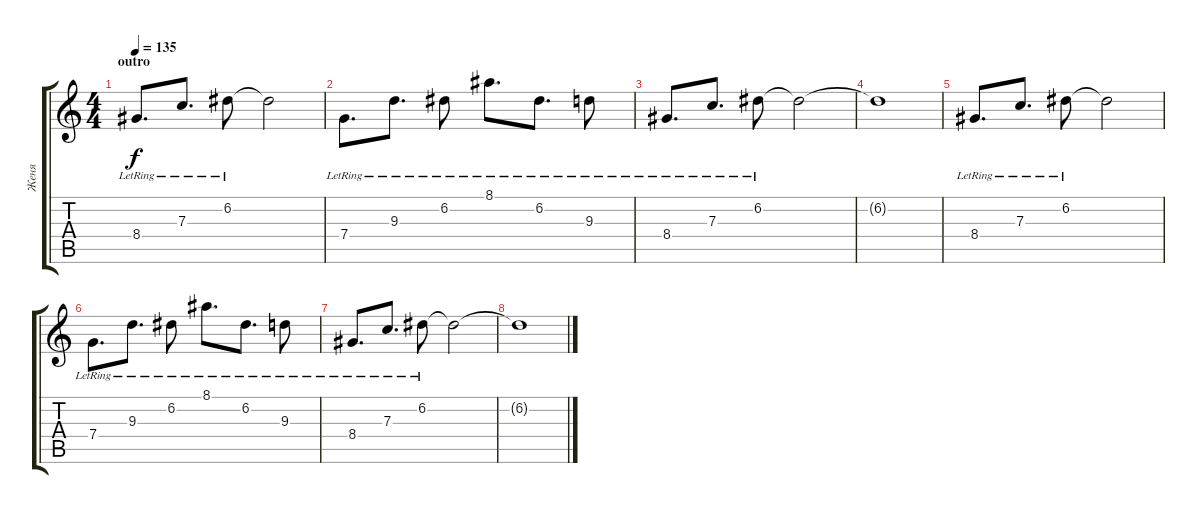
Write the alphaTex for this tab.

\track ("Женя" "Женя") {instrument distortionguitar}
\staff {score tabs}
\tuning (D4 A3 F3 C3 G2 C2) {hide}
\ts (4 4)
\section ("" "outro")
\tempo 135
\clef g2
\ks c
8.4{lr}.8{d dy f instrument electricguitarclean} 7.3{lr}.8{d} 6.2{lr}.8 6.2{t}.2 |
7.4{lr}.8{d} 9.3{lr}.8{d} 6.2{lr}.8 8.1{lr}.8{d} 6.2{lr}.8{d} 9.3{lr}.8 |
8.4{lr}.8{d} 7.3{lr}.8{d} 6.2{lr}.8 6.2{t}.2 |
6.2{t}.1 |
8.4{lr}.8{d instrument electricguitarclean} 7.3{lr}.8{d} 6.2{lr}.8 6.2{t}.2 |
7.4{lr}.8{d} 9.3{lr}.8{d} 6.2{lr}.8 8.1{lr}.8{d} 6.2{lr}.8{d} 9.3{lr}.8 |
8.4{lr}.8{d} 7.3{lr}.8{d} 6.2{lr}.8 6.2{t}.2 |
6.2{t}.1
